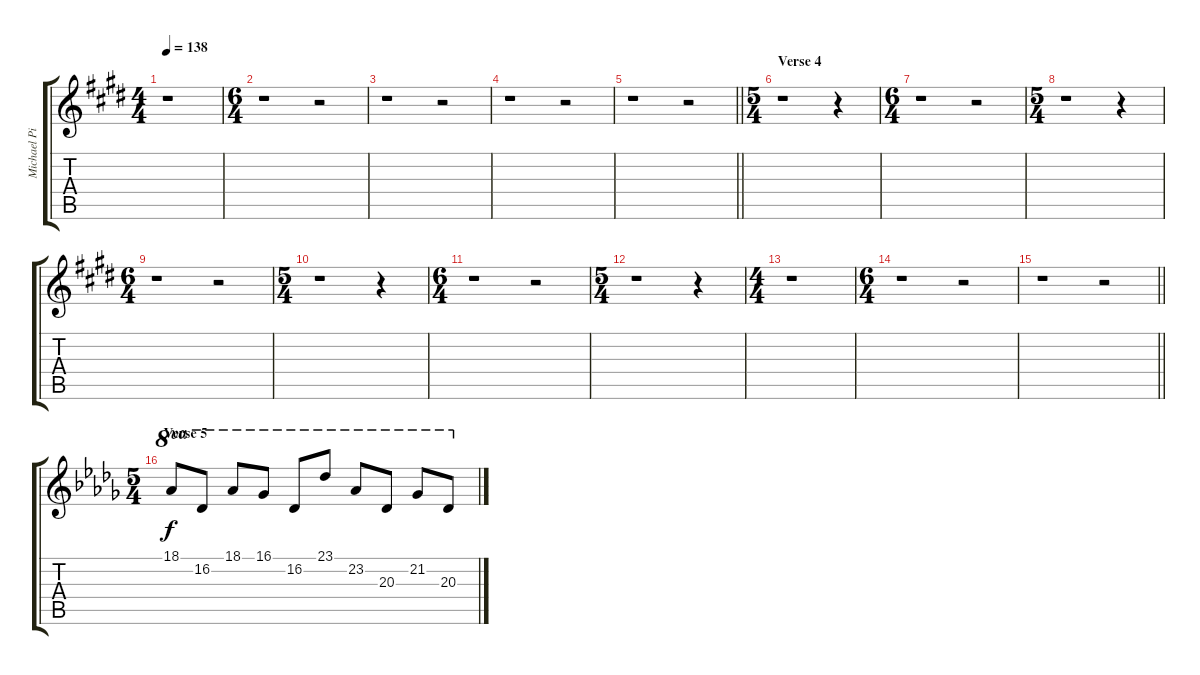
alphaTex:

\track ("Michael Pinnella (keyboard)" "Michael Pi") {instrument stringensemble1}
\staff {score tabs}
\tuning (D4 A3 F3 C3 G2 D2) {hide}
\ts (4 4)
\tempo 138
\clef g2
\ks c#minor
r.1{dy f} |
\ts (6 4)
r.1 r.2 |
r.1 r.2 |
r.1 r.2 |
\barLineRight lightlight
r.1 r.2 |
\ts (5 4)
\section ("" "Verse 4")
r.1 r.4 |
\ts (6 4)
r.1 r.2 |
\ts (5 4)
r.1 r.4 |
\ts (6 4)
r.1 r.2 |
\ts (5 4)
r.1 r.4 |
\ts (6 4)
r.1 r.2 |
\ts (5 4)
r.1 r.4 |
\ts (4 4)
r.1 |
\ts (6 4)
r.1 r.2 |
\barLineRight lightlight
r.1 r.2 |
\ts (5 4)
\section ("" "Verse 5")
\ks bbminor
18.1.8{ot 8va} 16.2.8{ot 8va} 18.1.8{ot 8va} 16.1.8{ot 8va} 16.2.8{ot 8va} 23.1.8{ot 8va} 23.2.8{ot 8va} 20.3.8{ot 8va} 21.2.8{ot 8va} 20.3.8{ot 8va}
